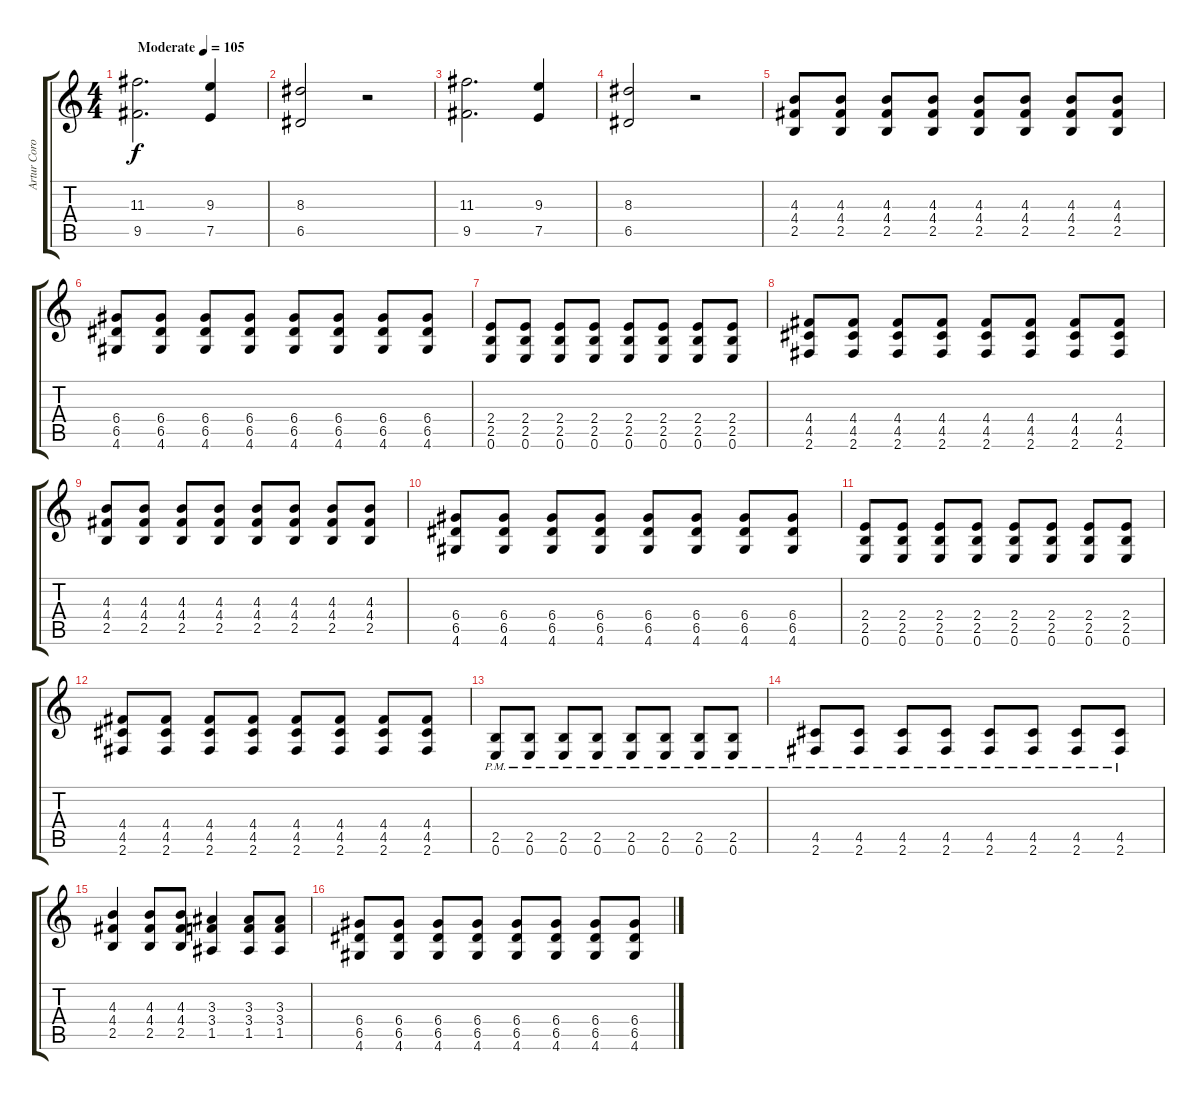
\track ("Artur Coro y Gtr" "Artur Coro") {instrument overdrivenguitar}
\staff {score tabs}
\tuning (E4 B3 G3 D3 A2 E2) {hide}
\ts (4 4)
\tempo (105 "Moderate")
\clef g2
\ks c
(11.3 9.5).2{d dy f instrument trumpet} (9.3 7.5).4 |
(8.3 6.5).2 r.2 |
(11.3 9.5).2{d instrument trumpet} (9.3 7.5).4 |
(8.3 6.5).2 r.2 |
(4.3 4.4 2.5).8{instrument overdrivenguitar} (4.3 4.4 2.5).8 (4.3 4.4 2.5).8 (4.3 4.4 2.5).8 (4.3 4.4 2.5).8 (4.3 4.4 2.5).8 (4.3 4.4 2.5).8 (4.3 4.4 2.5).8 |
(6.4 6.5 4.6).8 (6.4 6.5 4.6).8 (6.4 6.5 4.6).8 (6.4 6.5 4.6).8 (6.4 6.5 4.6).8 (6.4 6.5 4.6).8 (6.4 6.5 4.6).8 (6.4 6.5 4.6).8 |
(2.4 2.5 0.6).8 (2.4 2.5 0.6).8 (2.4 2.5 0.6).8 (2.4 2.5 0.6).8 (2.4 2.5 0.6).8 (2.4 2.5 0.6).8 (2.4 2.5 0.6).8 (2.4 2.5 0.6).8 |
(4.4 4.5 2.6).8 (4.4 4.5 2.6).8 (4.4 4.5 2.6).8 (4.4 4.5 2.6).8 (4.4 4.5 2.6).8 (4.4 4.5 2.6).8 (4.4 4.5 2.6).8 (4.4 4.5 2.6).8 |
(4.3 4.4 2.5).8 (4.3 4.4 2.5).8 (4.3 4.4 2.5).8 (4.3 4.4 2.5).8 (4.3 4.4 2.5).8 (4.3 4.4 2.5).8 (4.3 4.4 2.5).8 (4.3 4.4 2.5).8 |
(6.4 6.5 4.6).8 (6.4 6.5 4.6).8 (6.4 6.5 4.6).8 (6.4 6.5 4.6).8 (6.4 6.5 4.6).8 (6.4 6.5 4.6).8 (6.4 6.5 4.6).8 (6.4 6.5 4.6).8 |
(2.4 2.5 0.6).8 (2.4 2.5 0.6).8 (2.4 2.5 0.6).8 (2.4 2.5 0.6).8 (2.4 2.5 0.6).8 (2.4 2.5 0.6).8 (2.4 2.5 0.6).8 (2.4 2.5 0.6).8 |
(4.4 4.5 2.6).8 (4.4 4.5 2.6).8 (4.4 4.5 2.6).8 (4.4 4.5 2.6).8 (4.4 4.5 2.6).8 (4.4 4.5 2.6).8 (4.4 4.5 2.6).8 (4.4 4.5 2.6).8 |
(2.5{pm} 0.6{pm}).8 (2.5{pm} 0.6{pm}).8 (2.5{pm} 0.6{pm}).8 (2.5{pm} 0.6{pm}).8 (2.5{pm} 0.6{pm}).8 (2.5{pm} 0.6{pm}).8 (2.5{pm} 0.6{pm}).8 (2.5{pm} 0.6{pm}).8 |
(4.5{pm} 2.6{pm}).8 (4.5{pm} 2.6{pm}).8 (4.5{pm} 2.6{pm}).8 (4.5{pm} 2.6{pm}).8 (4.5{pm} 2.6{pm}).8 (4.5{pm} 2.6{pm}).8 (4.5{pm} 2.6{pm}).8 (4.5{pm} 2.6{pm}).8 |
(4.3 4.4 2.5).4 (4.3 4.4 2.5).8 (4.3 4.4 2.5).8 (3.3 3.4 1.5).4 (3.3 3.4 1.5).8 (3.3 3.4 1.5).8 |
(6.4 6.5 4.6).8 (6.4 6.5 4.6).8 (6.4 6.5 4.6).8 (6.4 6.5 4.6).8 (6.4 6.5 4.6).8 (6.4 6.5 4.6).8 (6.4 6.5 4.6).8 (6.4 6.5 4.6).8
